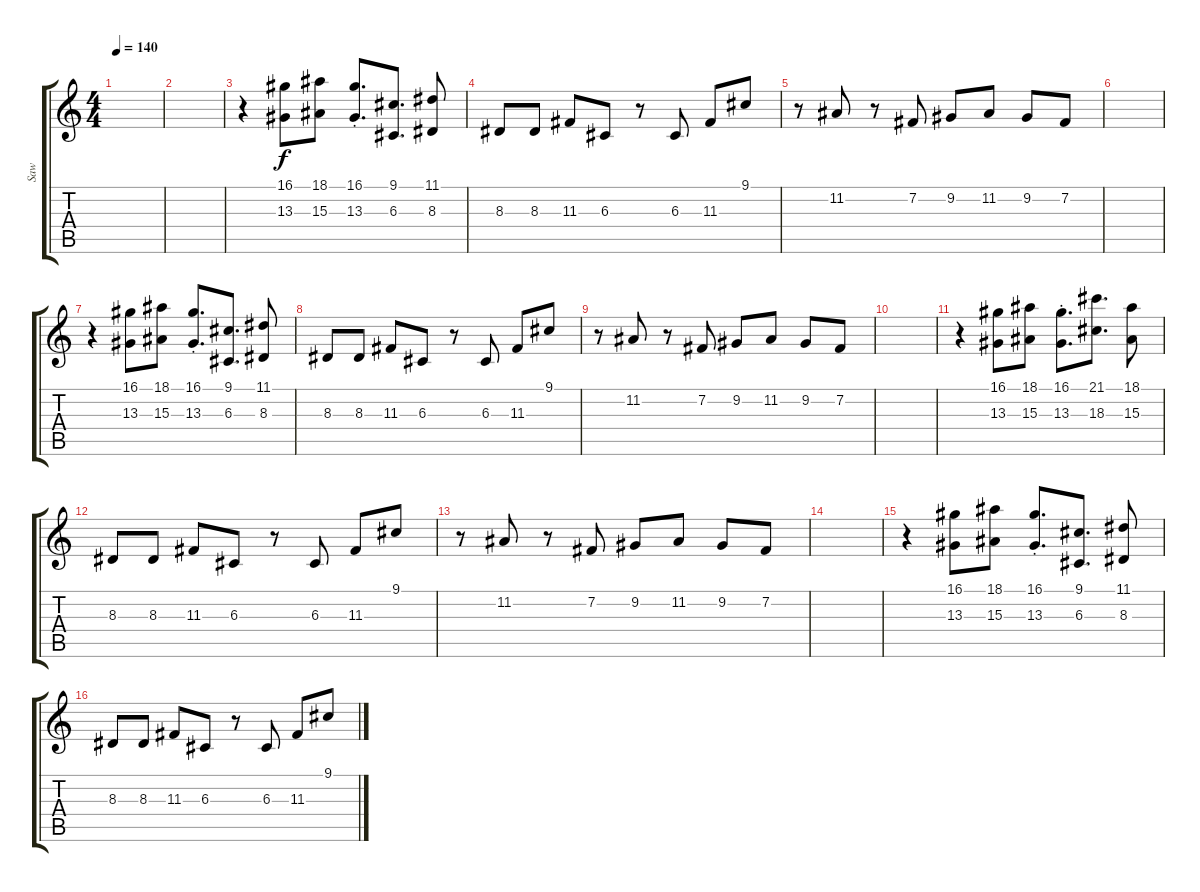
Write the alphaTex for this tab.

\track ("Saw" "Saw") {instrument lead2sawtooth}
\staff {score tabs}
\tuning (E4 B3 G3 D3 A2 E2) {hide}
\ts (4 4)
\tempo 140
\clef g2
\ks c
|
|
r.4 (16.1 13.3).8 (18.1 15.3).8 (16.1{st} 13.3{st}).8{d} (9.1 6.3).8{d} (11.1 8.3).8 |
8.3.8 8.3.8 11.3.8 6.3.8 r.8 6.3.8 11.3.8 9.1.8 |
r.8 11.2.8 r.8 7.2.8 9.2.8 11.2.8 9.2.8 7.2.8 |
|
r.4 (16.1 13.3).8 (18.1 15.3).8 (16.1{st} 13.3{st}).8{d} (9.1 6.3).8{d} (11.1 8.3).8 |
8.3.8 8.3.8 11.3.8 6.3.8 r.8 6.3.8 11.3.8 9.1.8 |
r.8 11.2.8 r.8 7.2.8 9.2.8 11.2.8 9.2.8 7.2.8 |
|
r.4 (16.1 13.3).8 (18.1 15.3).8 (16.1{st} 13.3{st}).8{d} (21.1 18.3).8{d} (18.1 15.3).8 |
8.3.8 8.3.8 11.3.8 6.3.8 r.8 6.3.8 11.3.8 9.1.8 |
r.8 11.2.8 r.8 7.2.8 9.2.8 11.2.8 9.2.8 7.2.8 |
|
r.4 (16.1 13.3).8 (18.1 15.3).8 (16.1{st} 13.3{st}).8{d} (9.1 6.3).8{d} (11.1 8.3).8 |
8.3.8 8.3.8 11.3.8 6.3.8 r.8 6.3.8 11.3.8 9.1.8
